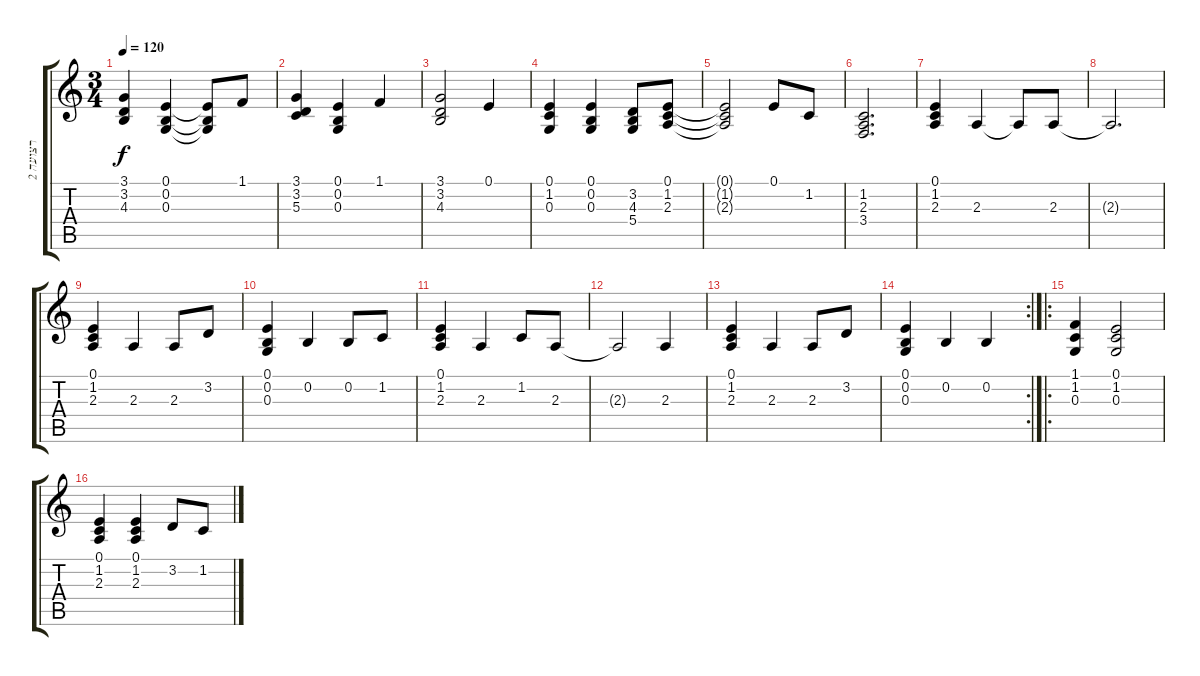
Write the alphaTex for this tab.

\track ("רצועה 2" "רצועה 2") {instrument acousticgrandpiano}
\staff {score tabs}
\tuning (E4 B3 G3 D3 A2 E2) {hide}
\ts (3 4)
\tempo 120
\clef g2
\ks c
(3.1 3.2 4.3).4{dy f} (0.1 0.2 0.3).4 (0.1{t} 0.2{t} 0.3{t}).8 1.1.8 |
(3.1 3.2 5.3).4 (0.1 0.2 0.3).4 1.1.4 |
(3.1 3.2 4.3).2 0.1.4 |
(0.1 1.2 0.3).4 (0.1 0.2 0.3).4 (3.2 4.3 5.4).8 (0.1 1.2 2.3).8 |
(0.1{t} 1.2{t} 2.3{t}).2 0.1.8 1.2.8 |
(1.2 2.3 3.4).2{d} |
(0.1 1.2 2.3).4 2.3.4 2.3{t}.8 2.3.8 |
2.3{t}.2{d} |
(0.1 1.2 2.3).4 2.3.4 2.3.8 3.2.8 |
(0.1 0.2 0.3).4 0.2.4 0.2.8 1.2.8 |
(0.1 1.2 2.3).4 2.3.4 1.2.8 2.3.8 |
2.3{t}.2 2.3.4 |
(0.1 1.2 2.3).4 2.3.4 2.3.8 3.2.8 |
\rc 2
(0.1 0.2 0.3).4 0.2.4 0.2.4 |
\ro
(1.1 1.2 0.3).4 (0.1 1.2 0.3).2 |
(0.1 1.2 2.3).4 (0.1 1.2 2.3).4 3.2.8 1.2.8
